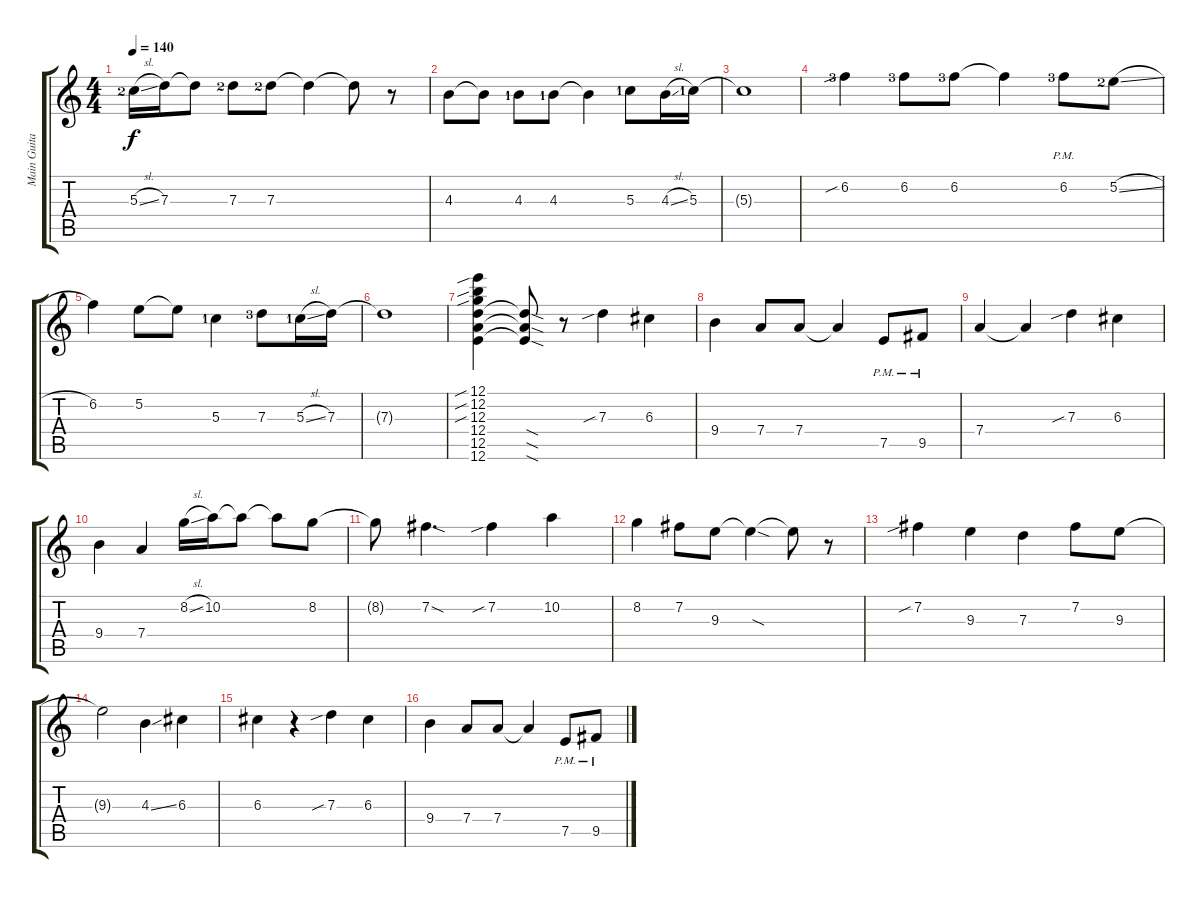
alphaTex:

\track ("Main Guitar" "Main Guita") {instrument overdrivenguitar}
\staff {score tabs}
\tuning (E4 B3 G3 D3 A2 E2) {hide}
\ts (4 4)
\tempo 140
\clef g2
\ks c
5.3{sl lf 3}.16{dy f} 7.3.16 7.3{t}.8 7.3{lf 3}.8 7.3{lf 3}.8 7.3{t}.4 7.3{t}.8 r.8 |
4.3.8 4.3{t}.8 4.3{lf 2}.8 4.3{lf 2}.8 4.3{t}.4 5.3{lf 2}.8 4.3{sl}.16 5.3{lf 2}.16 |
5.3{t}.1 |
6.2{sib lf 4}.4 6.2{lf 4}.8 6.2{lf 4}.8 6.2{t}.4 6.2{pm lf 4}.8 5.2{sl lf 3}.8 |
6.2.4 5.2.8 5.2{t}.8 5.3{lf 2}.4 7.3{lf 4}.8 5.3{sl lf 2}.16 7.3.16 |
7.3{t}.1 |
(12.1{sib} 12.2{sib} 12.3{sib} 12.4 12.5 12.6).4 (12.4{sod t} 12.5{sod t} 12.6{sod t}).8 r.8 7.3{sib}.4 6.3.4 |
9.4.4 7.4.8 7.4.8 7.4{t}.4 7.5{pm}.8 9.5{pm}.8 |
7.4.4 7.4{t}.4 7.3{sib}.4 6.3.4 |
9.4.4 7.4.4 8.2{sl}.16 10.2.16 10.2{t}.8 10.2{t}.8 8.2.8 |
8.2{t}.8 7.2{sod}.4{d} 7.2{sib}.4 10.2.4 |
8.2.4 7.2.8 9.3.8 9.3{sod t}.4 9.3{t}.8 r.8 |
7.2{sib}.4 9.3.4 7.3.4 7.2.8 9.3.8 |
9.3{t}.2 4.3{ss}.4 6.3.4 |
6.3.4 r.4 7.3{sib}.4 6.3.4 |
9.4.4 7.4.8 7.4.8 7.4{t}.4 7.5{pm}.8 9.5{pm}.8
